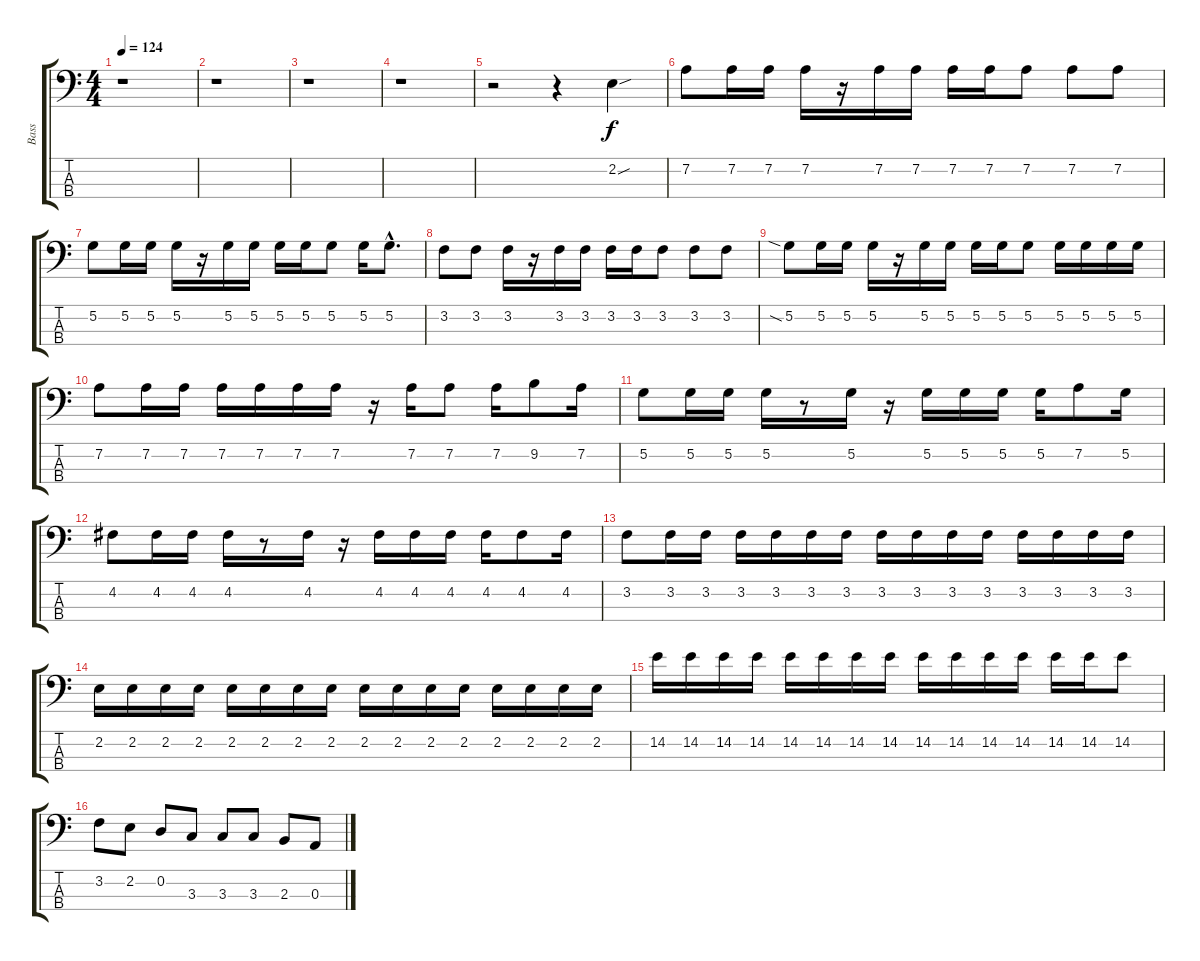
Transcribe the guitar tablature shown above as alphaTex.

\track ("Bass" "Bass") {instrument electricbasspick}
\staff {score tabs}
\tuning (G2 D2 A1 E1) {hide}
\ts (4 4)
\tempo 124
\clef f4
\ks c
r.1{dy f} |
r.1 |
r.1 |
r.1 |
r.2 r.4 2.2{sou}.4 |
7.2.8 7.2.16 7.2.16 7.2.16 r.16 7.2.16 7.2.16 7.2.16 7.2.16 7.2.8 7.2.8 7.2.8 |
5.2.8 5.2.16 5.2.16 5.2.16 r.16 5.2.16 5.2.16 5.2.16 5.2.16 5.2.8 5.2.16 5.2{hac}.8{d} |
3.2.8 3.2.8 3.2.16 r.16 3.2.16 3.2.16 3.2.16 3.2.16 3.2.8 3.2.8 3.2.8 |
5.2{sia}.8 5.2.16 5.2.16 5.2.16 r.16 5.2.16 5.2.16 5.2.16 5.2.16 5.2.8 5.2.16 5.2.16 5.2.16 5.2.16 |
7.2.8 7.2.16 7.2.16 7.2.16 7.2.16 7.2.16 7.2.16 r.16 7.2.16 7.2.8 7.2.16 9.2.8 7.2.16 |
5.2.8 5.2.16 5.2.16 5.2.16 r.8 5.2.16 r.16 5.2.16 5.2.16 5.2.16 5.2.16 7.2.8 5.2.16 |
4.2.8 4.2.16 4.2.16 4.2.16 r.8 4.2.16 r.16 4.2.16 4.2.16 4.2.16 4.2.16 4.2.8 4.2.16 |
3.2.8 3.2.16 3.2.16 3.2.16 3.2.16 3.2.16 3.2.16 3.2.16 3.2.16 3.2.16 3.2.16 3.2.16 3.2.16 3.2.16 3.2.16 |
2.2.16 2.2.16 2.2.16 2.2.16 2.2.16 2.2.16 2.2.16 2.2.16 2.2.16 2.2.16 2.2.16 2.2.16 2.2.16 2.2.16 2.2.16 2.2.16 |
14.2.16 14.2.16 14.2.16 14.2.16 14.2.16 14.2.16 14.2.16 14.2.16 14.2.16 14.2.16 14.2.16 14.2.16 14.2.16 14.2.16 14.2.8 |
3.2.8 2.2.8 0.2.8 3.3.8 3.3.8 3.3.8 2.3.8 0.3.8
